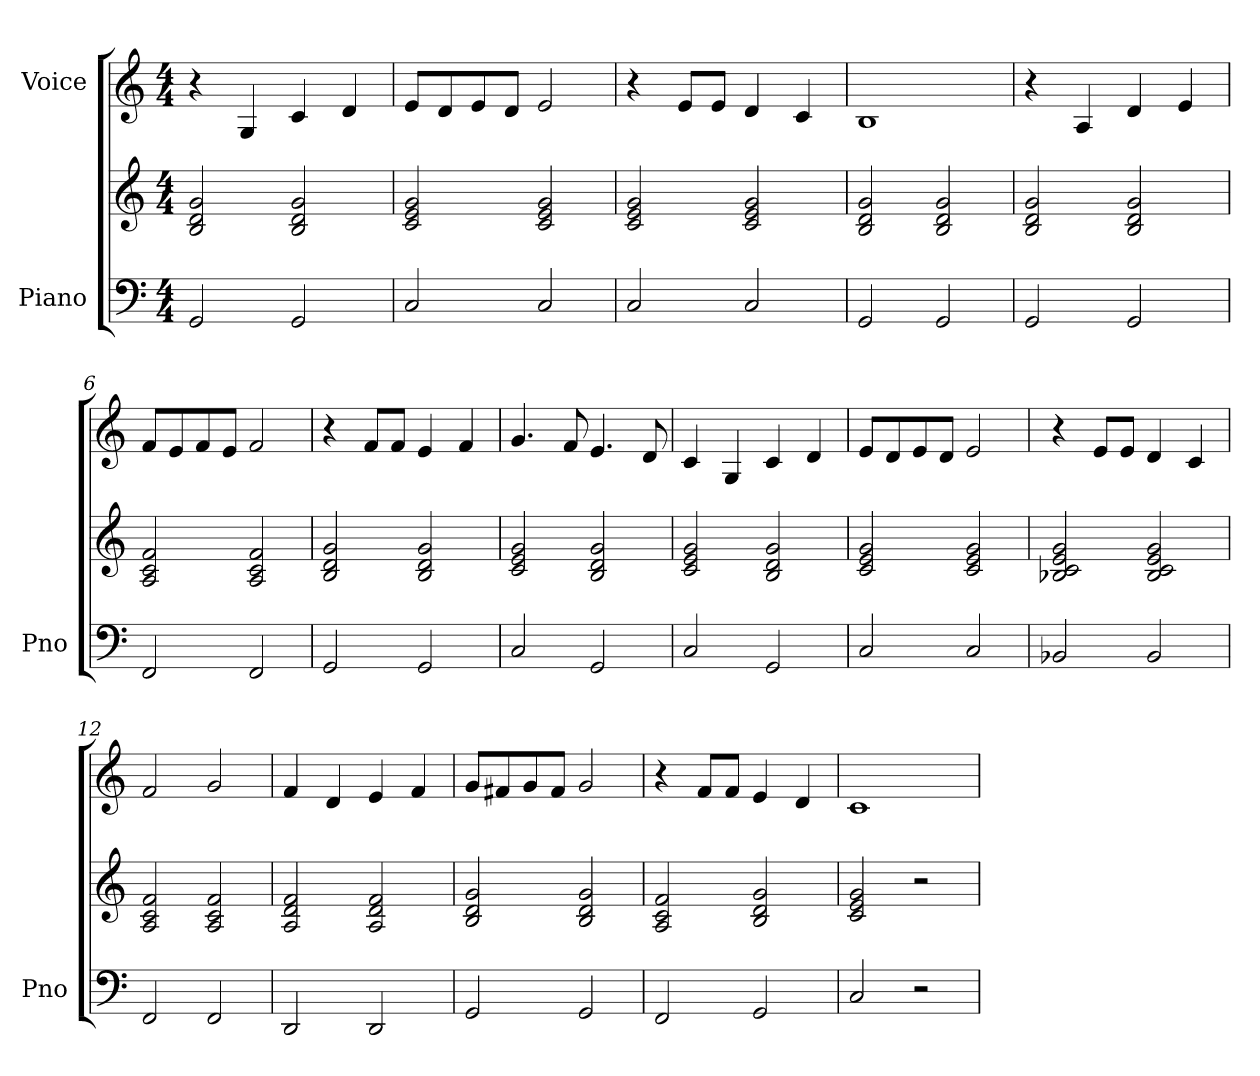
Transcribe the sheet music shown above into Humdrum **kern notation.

**kern	**kern	**kern
*part2	*part2	*part1
*staff3	*staff2	*staff1
*I"Piano	*	*I"Voice
*I'Pno	*	*
*clefF4	*clefG2	*clefG2
*k[]	*k[]	*k[]
*M4/4	*M4/4	*M4/4
=1	=1	=1
2GG/	2B/ 2d/ 2g/	4r
.	.	4G/
2GG/	2B/ 2d/ 2g/	4c/
.	.	4d/
=2	=2	=2
2C/	2c/ 2e/ 2g/	8e/L
.	.	8d/
.	.	8e/
.	.	8d/J
2C/	2c/ 2e/ 2g/	2e/
=3	=3	=3
2C/	2c/ 2e/ 2g/	4r
.	.	8e/L
.	.	8e/J
2C/	2c/ 2e/ 2g/	4d/
.	.	4c/
=4	=4	=4
2GG/	2B/ 2d/ 2g/	1B
2GG/	2B/ 2d/ 2g/	.
=5	=5	=5
2GG/	2B/ 2d/ 2g/	4r
.	.	4A/
2GG/	2B/ 2d/ 2g/	4d/
.	.	4e/
=6	=6	=6
2FF/	2A/ 2c/ 2f/	8f/L
.	.	8e/
.	.	8f/
.	.	8e/J
2FF/	2A/ 2c/ 2f/	2f/
=7	=7	=7
2GG/	2B/ 2d/ 2g/	4r
.	.	8f/L
.	.	8f/J
2GG/	2B/ 2d/ 2g/	4e/
.	.	4f/
=8	=8	=8
2C/	2c/ 2e/ 2g/	4.g/
.	.	8f/
2GG/	2B/ 2d/ 2g/	4.e/
.	.	8d/
!!LO:LB:g=z
=9	=9	=9
2C/	2c/ 2e/ 2g/	4c/
.	.	4G/
2GG/	2B/ 2d/ 2g/	4c/
.	.	4d/
=10	=10	=10
2C/	2c/ 2e/ 2g/	8e/L
.	.	8d/
.	.	8e/
.	.	8d/J
2C/	2c/ 2e/ 2g/	2e/
=11	=11	=11
2BB-X/	2B-X/ 2c/ 2e/ 2g/	4r
.	.	8e/L
.	.	8e/J
2BB-/	2B-/ 2c/ 2e/ 2g/	4d/
.	.	4c/
=12	=12	=12
2FF/	2A/ 2c/ 2f/	2f/
2FF/	2A/ 2c/ 2f/	2g/
=13	=13	=13
2DD/	2A/ 2d/ 2f/	4f/
.	.	4d/
2DD/	2A/ 2d/ 2f/	4e/
.	.	4f/
=14	=14	=14
2GG/	2B/ 2d/ 2g/	8g/L
.	.	8f#X/
.	.	8g/
.	.	8f#/J
2GG/	2B/ 2d/ 2g/	2g/
=15	=15	=15
2FF/	2A/ 2c/ 2f/	4r
.	.	8f/L
.	.	8f/J
2GG/	2B/ 2d/ 2g/	4e/
.	.	4d/
=16	=16	=16
2C/	2c/ 2e/ 2g/	1c
2r	2r	.
=	=	=
*-	*-	*-
